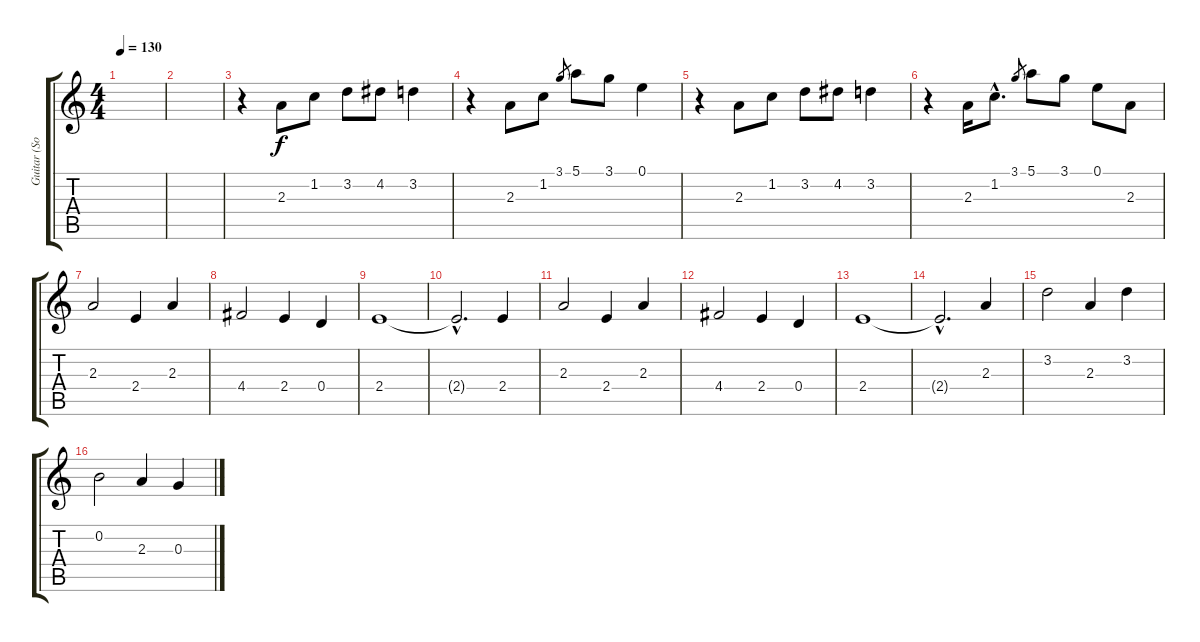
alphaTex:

\track ("Guitar (Solo)" "Guitar (So") {instrument electricguitarclean}
\staff {score tabs}
\tuning (E4 B3 G3 D3 A2 E2) {hide}
\ts (4 4)
\tempo 130
\clef g2
\ks c
|
|
r.4 2.3.8 1.2.8 3.2.8 4.2.8 3.2.4 |
r.4 2.3.8 1.2.8 3.1.8{gr} 5.1.8 3.1.8 0.1.4 |
r.4 2.3.8 1.2.8 3.2.8 4.2.8 3.2.4 |
r.4 2.3.16 1.2{hac}.8{d} 3.1.8{gr} 5.1.8 3.1.8 0.1.8 2.3.8 |
2.3.2 2.4.4 2.3.4 |
4.4.2 2.4.4 0.4.4 |
2.4.1 |
2.4{hac t}.2{d} 2.4.4 |
2.3.2 2.4.4 2.3.4 |
4.4.2 2.4.4 0.4.4 |
2.4.1 |
2.4{hac t}.2{d} 2.3.4 |
3.2.2 2.3.4 3.2.4 |
0.2.2 2.3.4 0.3.4
